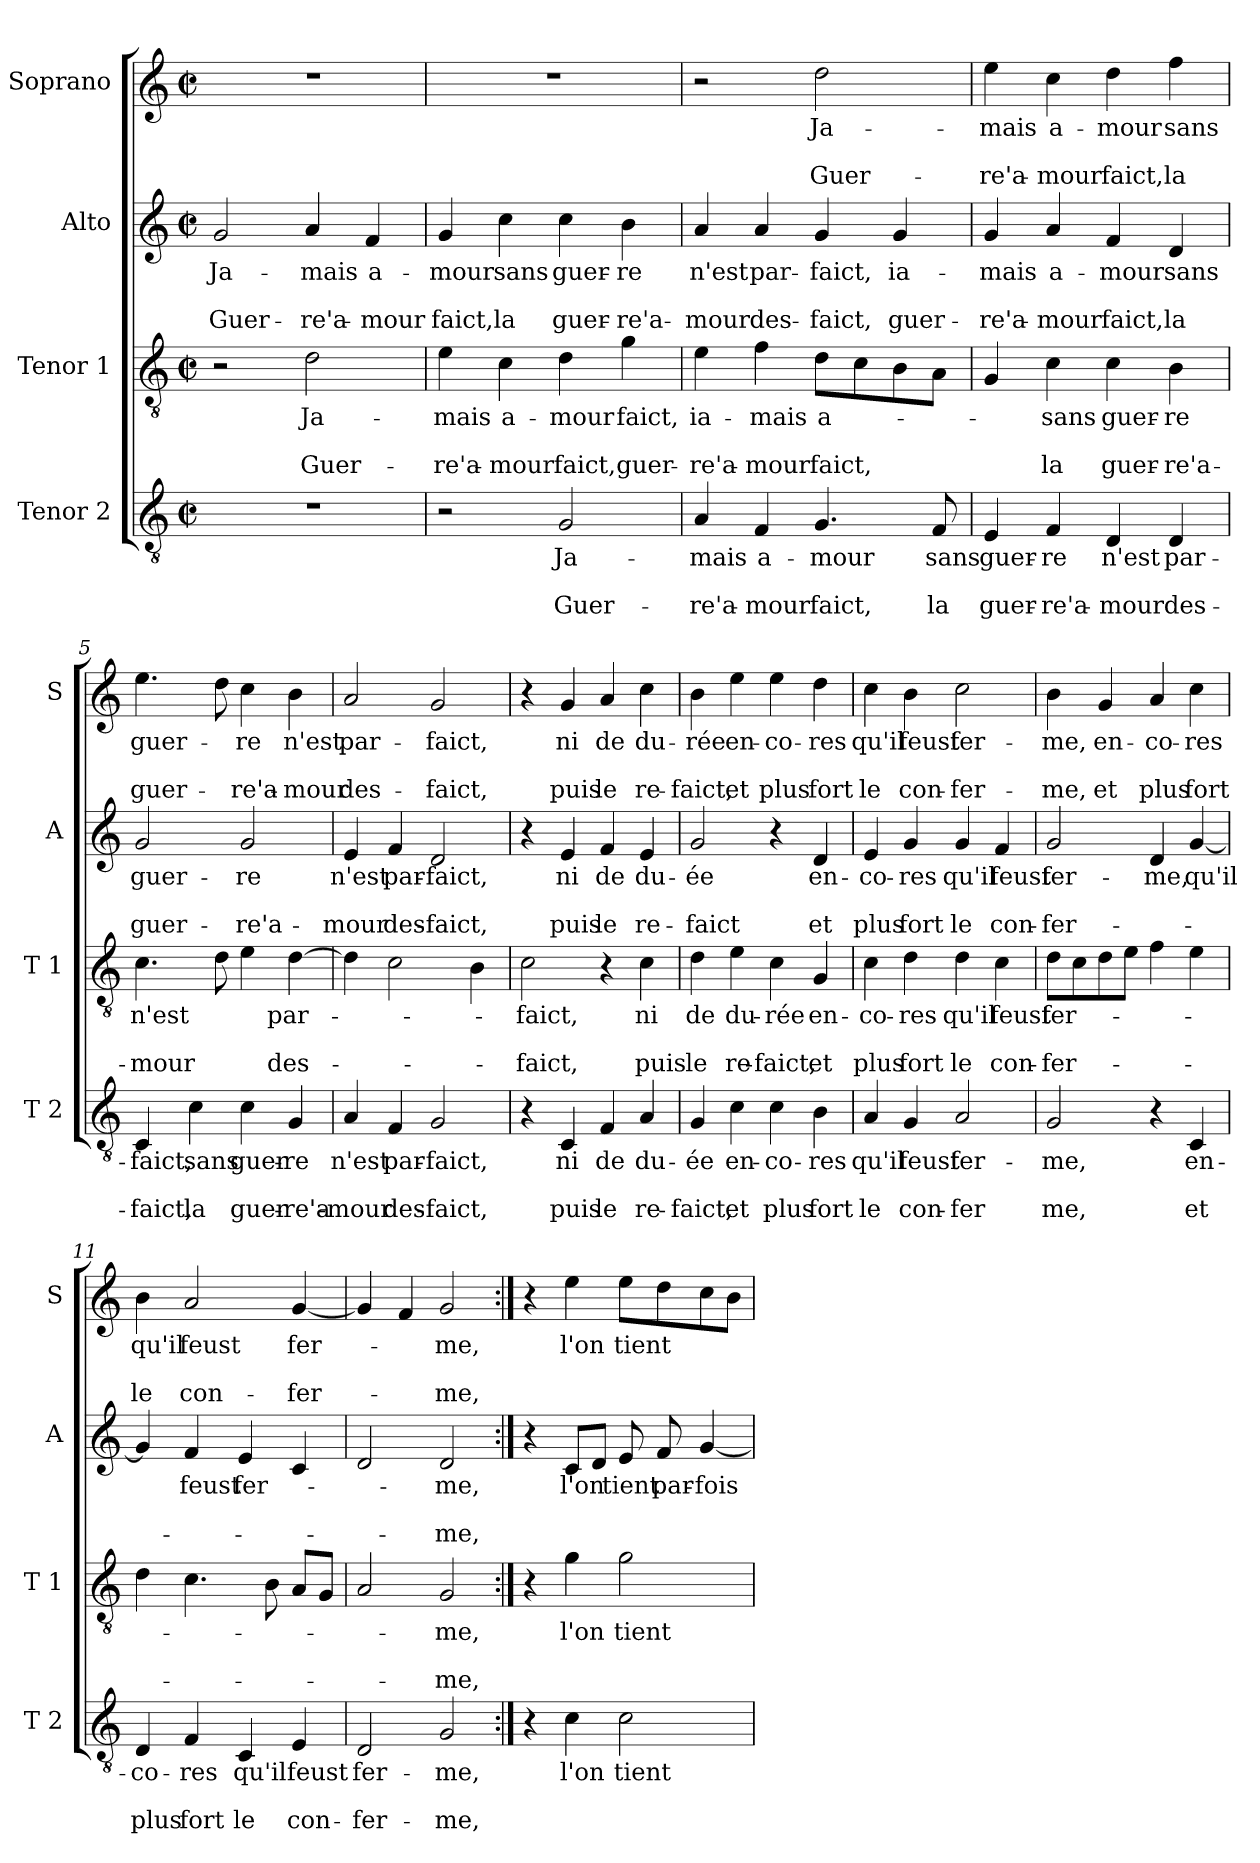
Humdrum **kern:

**kern	**text	**text	**text	**kern	**text	**text	**text	**kern	**text	**text	**text	**kern	**text	**text	**text
*part4	*part4	*part4	*part4	*part3	*part3	*part3	*part3	*part2	*part2	*part2	*part2	*part1	*part1	*part1	*part1
*staff4	*staff4	*staff4	*staff4	*staff3	*staff3	*staff3	*staff3	*staff2	*staff2	*staff2	*staff2	*staff1	*staff1	*staff1	*staff1
*I"Tenor 2	*	*	*	*I"Tenor 1	*	*	*	*I"Alto	*	*	*	*I"Soprano	*	*	*
*I'T 2	*	*	*	*I'T 1	*	*	*	*I'A	*	*	*	*I'S	*	*	*
*clefGv2	*	*	*	*clefGv2	*	*	*	*clefG2	*	*	*	*clefG2	*	*	*
*k[]	*	*	*	*k[]	*	*	*	*k[]	*	*	*	*k[]	*	*	*
*C:	*	*	*	*C:	*	*	*	*C:	*	*	*	*C:	*	*	*
*M2/2	*	*	*	*M2/2	*	*	*	*M2/2	*	*	*	*M2/2	*	*	*
*met(c|)	*	*	*	*met(c|)	*	*	*	*met(c|)	*	*	*	*met(c|)	*	*	*
=1	=1	=1	=1	=1	=1	=1	=1	=1	=1	=1	=1	=1	=1	=1	=1
!	!	!	!	!	!	!	!	!	!LO:LY:b	!	!LO:LY:b	!	!	!	!
1r	.	.	.	2r	.	.	.	2g/	Ja-	.	Guer-	1r	.	.	.
!	!	!	!	!	!LO:LY:b	!	!LO:LY:b	!	!LO:LY:b	!	!LO:LY:b	!	!	!	!
.	.	.	.	2d\	Ja-	.	Guer-	4a/	-mais	.	-re'a-	.	.	.	.
!	!	!	!	!	!	!	!	!	!LO:LY:b	!	!LO:LY:b	!	!	!	!
.	.	.	.	.	.	.	.	4f/	a-	.	-mour	.	.	.	.
=2	=2	=2	=2	=2	=2	=2	=2	=2	=2	=2	=2	=2	=2	=2	=2
!	!	!	!	!	!LO:LY:b	!	!LO:LY:b	!	!LO:LY:b	!	!LO:LY:b	!	!	!	!
2r	.	.	.	4e\	-mais	.	-re'a-	4g/	-mour	.	faict,	1r	.	.	.
!	!	!	!	!	!LO:LY:b	!	!LO:LY:b	!	!LO:LY:b	!	!LO:LY:b	!	!	!	!
.	.	.	.	4c\	a-	.	-mour	4cc\	sans	.	la	.	.	.	.
!	!LO:LY:b	!	!LO:LY:b	!	!LO:LY:b	!	!LO:LY:b	!	!LO:LY:b	!	!LO:LY:b	!	!	!	!
2G/	Ja-	.	Guer-	4d\	-mour	.	faict,	4cc\	guer-	.	guer-	.	.	.	.
!	!	!	!	!	!LO:LY:b	!	!LO:LY:b	!	!LO:LY:b	!	!LO:LY:b	!	!	!	!
.	.	.	.	4g\	faict,	.	guer-	4b\	-re	.	-re'a-	.	.	.	.
=3	=3	=3	=3	=3	=3	=3	=3	=3	=3	=3	=3	=3	=3	=3	=3
!	!LO:LY:b	!	!LO:LY:b	!	!LO:LY:b	!	!LO:LY:b	!	!LO:LY:b	!	!LO:LY:b	!	!	!	!
4A/	-mais	.	-re'a-	4e\	ia-	.	-re'a-	4a/	n'est	.	-mour	2r	.	.	.
!	!LO:LY:b	!	!LO:LY:b	!	!LO:LY:b	!	!LO:LY:b	!	!LO:LY:b	!	!LO:LY:b	!	!	!	!
4F/	a-	.	-mour	4f\	-mais	.	-mour	4a/	par-	.	des-	.	.	.	.
!	!LO:LY:b	!	!LO:LY:b	!	!LO:LY:b	!	!LO:LY:b	!	!LO:LY:b	!	!LO:LY:b	!	!LO:LY:b	!	!LO:LY:b
4.G/	-mour	.	faict,	8d\L	a-	.	faict,	4g/	-faict,	.	-faict,	2dd\	Ja-	.	Guer-
.	.	.	.	8c\	.	.	.	.	.	.	.	.	.	.	.
!	!	!	!	!	!	!	!	!	!LO:LY:b	!	!LO:LY:b	!	!	!	!
.	.	.	.	8B\	.	.	.	4g/	ia-	.	guer-	.	.	.	.
!	!LO:LY:b	!	!LO:LY:b	!	!	!	!	!	!	!	!	!	!	!	!
8F/	sans	.	la	8A\J	.	.	.	.	.	.	.	.	.	.	.
=4	=4	=4	=4	=4	=4	=4	=4	=4	=4	=4	=4	=4	=4	=4	=4
!	!LO:LY:b	!	!LO:LY:b	!	!	!	!	!	!LO:LY:b	!	!LO:LY:b	!	!LO:LY:b	!	!LO:LY:b
4E/	guer-	.	guer-	4G/	.	.	.	4g/	-mais	.	-re'a-	4ee\	-mais	.	-re'a-
!	!LO:LY:b	!	!LO:LY:b	!	!LO:LY:b	!	!LO:LY:b	!	!LO:LY:b	!	!LO:LY:b	!	!LO:LY:b	!	!LO:LY:b
4F/	-re	.	-re'a-	4c\	sans	.	la	4a/	a-	.	-mour	4cc\	a-	.	-mour
!	!LO:LY:b	!	!LO:LY:b	!	!LO:LY:b	!	!LO:LY:b	!	!LO:LY:b	!	!LO:LY:b	!	!LO:LY:b	!	!LO:LY:b
4D/	n'est	.	-mour	4c\	guer-	.	guer-	4f/	-mour	.	faict,	4dd\	-mour	.	faict,
!	!LO:LY:b	!	!LO:LY:b	!	!LO:LY:b	!	!LO:LY:b	!	!LO:LY:b	!	!LO:LY:b	!	!LO:LY:b	!	!LO:LY:b
4D/	par-	.	des-	4B\	-re	.	-re'a-	4d/	sans	.	la	4ff\	sans	.	la
!!LO:LB:g=z
=5	=5	=5	=5	=5	=5	=5	=5	=5	=5	=5	=5	=5	=5	=5	=5
!	!LO:LY:b	!	!LO:LY:b	!	!LO:LY:b	!	!LO:LY:b	!	!LO:LY:b	!	!LO:LY:b	!	!LO:LY:b	!	!LO:LY:b
4C/	-faict,	.	-faict,	4.c\	n'est	.	-mour	2g/	guer-	.	guer-	4.ee\	guer-	.	guer-
!	!LO:LY:b	!	!LO:LY:b	!	!	!	!	!	!	!	!	!	!	!	!
4c\	sans	.	la	.	.	.	.	.	.	.	.	.	.	.	.
.	.	.	.	8d\	.	.	.	.	.	.	.	8dd\	.	.	.
!	!LO:LY:b	!	!LO:LY:b	!	!	!	!	!	!LO:LY:b	!	!LO:LY:b	!	!LO:LY:b	!	!LO:LY:b
4c\	guer-	.	guer-	4e\	.	.	.	2g/	-re	.	-re'a-	4cc\	-re	.	-re'a-
!	!LO:LY:b	!	!LO:LY:b	!	!LO:LY:b	!	!LO:LY:b	!	!	!	!	!	!LO:LY:b	!	!LO:LY:b
4G/	-re	.	-re'a-	[4d\	par-	.	des-	.	.	.	.	4b\	n'est	.	-mour
=6	=6	=6	=6	=6	=6	=6	=6	=6	=6	=6	=6	=6	=6	=6	=6
!	!LO:LY:b	!	!LO:LY:b	!	!	!	!	!	!LO:LY:b	!	!LO:LY:b	!	!LO:LY:b	!	!LO:LY:b
4A/	n'est	.	-mour	4d\]	.	.	.	4e/	n'est	.	-mour	2a/	par-	.	des-
!	!LO:LY:b	!	!LO:LY:b	!	!	!	!	!	!LO:LY:b	!	!LO:LY:b	!	!	!	!
4F/	par-	.	des-	2c\	.	.	.	4f/	par-	.	des-	.	.	.	.
!	!LO:LY:b	!	!LO:LY:b	!	!	!	!	!	!LO:LY:b	!	!LO:LY:b	!	!LO:LY:b	!	!LO:LY:b
2G/	-faict,	.	-faict,	.	.	.	.	2d/	-faict,	.	-faict,	2g/	-faict,	.	-faict,
.	.	.	.	4B\	.	.	.	.	.	.	.	.	.	.	.
=7	=7	=7	=7	=7	=7	=7	=7	=7	=7	=7	=7	=7	=7	=7	=7
!	!	!	!	!	!LO:LY:b	!	!LO:LY:b	!	!	!	!	!	!	!	!
4r	.	.	.	2c\	-faict,	.	-faict,	4r	.	.	.	4r	.	.	.
!	!LO:LY:b	!	!LO:LY:b	!	!	!	!	!	!LO:LY:b	!	!LO:LY:b	!	!LO:LY:b	!	!LO:LY:b
4C/	ni	.	puis	.	.	.	.	4e/	ni	.	puis	4g/	ni	.	puis
!	!LO:LY:b	!	!LO:LY:b	!	!	!	!	!	!LO:LY:b	!	!LO:LY:b	!	!LO:LY:b	!	!LO:LY:b
4F/	de	.	le	4r	.	.	.	4f/	de	.	le	4a/	de	.	le
!	!LO:LY:b	!	!LO:LY:b	!	!LO:LY:b	!	!LO:LY:b	!	!LO:LY:b	!	!LO:LY:b	!	!LO:LY:b	!	!LO:LY:b
4A/	du-	.	re-	4c\	ni	.	puis	4e/	du-	.	re-	4cc\	du-	.	re-
=8	=8	=8	=8	=8	=8	=8	=8	=8	=8	=8	=8	=8	=8	=8	=8
!	!LO:LY:b	!	!LO:LY:b	!	!LO:LY:b	!	!LO:LY:b	!	!LO:LY:b	!	!LO:LY:b	!	!LO:LY:b	!	!LO:LY:b
4G/	-ée	.	-faict,	4d\	de	.	le	2g/	-ée	.	-faict	4b\	-rée	.	-faict,
!	!LO:LY:b	!	!LO:LY:b	!	!LO:LY:b	!	!LO:LY:b	!	!	!	!	!	!LO:LY:b	!	!LO:LY:b
4c\	en-	.	et	4e\	du-	.	re-	.	.	.	.	4ee\	en-	.	et
!	!LO:LY:b	!	!LO:LY:b	!	!LO:LY:b	!	!LO:LY:b	!	!	!	!	!	!LO:LY:b	!	!LO:LY:b
4c\	-co-	.	plus	4c\	-rée	.	-faict,	4r	.	.	.	4ee\	-co-	.	plus
!	!LO:LY:b	!	!LO:LY:b	!	!LO:LY:b	!	!LO:LY:b	!	!LO:LY:b	!	!LO:LY:b	!	!LO:LY:b	!	!LO:LY:b
4B\	-res	.	fort	4G/	en-	.	et	4d/	en-	.	et	4dd\	-res	.	fort
=9	=9	=9	=9	=9	=9	=9	=9	=9	=9	=9	=9	=9	=9	=9	=9
!	!LO:LY:b	!	!LO:LY:b	!	!LO:LY:b	!	!LO:LY:b	!	!LO:LY:b	!	!LO:LY:b	!	!LO:LY:b	!	!LO:LY:b
4A/	qu'il	.	le	4c\	-co-	.	plus	4e/	-co-	.	plus	4cc\	qu'il	.	le
!	!LO:LY:b	!	!LO:LY:b	!	!LO:LY:b	!	!LO:LY:b	!	!LO:LY:b	!	!LO:LY:b	!	!LO:LY:b	!	!LO:LY:b
4G/	feust	.	con-	4d\	-res	.	fort	4g/	-res	.	fort	4b\	feust	.	con-
!	!LO:LY:b	!	!LO:LY:b	!	!LO:LY:b	!	!LO:LY:b	!	!LO:LY:b	!	!LO:LY:b	!	!LO:LY:b	!	!LO:LY:b
2A/	fer-	.	-fer	4d\	qu'il	.	le	4g/	qu'il	.	le	2cc\	fer-	.	-fer-
!	!	!	!	!	!LO:LY:b	!	!LO:LY:b	!	!LO:LY:b	!	!LO:LY:b	!	!	!	!
.	.	.	.	4c\	feust	.	con-	4f/	feust	.	con-	.	.	.	.
!!LO:PB:g=z
=10	=10	=10	=10	=10	=10	=10	=10	=10	=10	=10	=10	=10	=10	=10	=10
!	!LO:LY:b	!	!LO:LY:b	!	!LO:LY:b	!	!LO:LY:b	!	!LO:LY:b	!	!LO:LY:b	!	!LO:LY:b	!	!LO:LY:b
2G/	-me,	.	me,	8d\L	fer-	.	-fer-	2g/	fer-	.	-fer-	4b\	-me,	.	-me,
.	.	.	.	8c\	.	.	.	.	.	.	.	.	.	.	.
!	!	!	!	!	!	!	!	!	!	!	!	!	!LO:LY:b	!	!LO:LY:b
.	.	.	.	8d\	.	.	.	.	.	.	.	4g/	en-	.	et
.	.	.	.	8e\J	.	.	.	.	.	.	.	.	.	.	.
!	!	!	!	!	!	!	!	!	!LO:LY:b	!	!	!	!LO:LY:b	!	!LO:LY:b
4r	.	.	.	4f\	.	.	.	4d/	-me,	.	.	4a/	-co-	.	plus
!	!LO:LY:b	!	!LO:LY:b	!	!	!	!	!	!LO:LY:b	!	!	!	!LO:LY:b	!	!LO:LY:b
4C/	en-	.	et	4e\	.	.	.	[4g/	qu'il	.	.	4cc\	-res	.	fort
=11	=11	=11	=11	=11	=11	=11	=11	=11	=11	=11	=11	=11	=11	=11	=11
!	!LO:LY:b	!	!LO:LY:b	!	!	!	!	!	!	!	!	!	!LO:LY:b	!	!LO:LY:b
4D/	-co-	.	plus	4d\	.	.	.	4g/]	.	.	.	4b\	qu'il	.	le
!	!LO:LY:b	!	!LO:LY:b	!	!	!	!	!	!LO:LY:b	!	!	!	!LO:LY:b	!	!LO:LY:b
4F/	-res	.	fort	4.c\	.	.	.	4f/	feust	.	.	2a/	feust	.	con-
!	!LO:LY:b	!	!LO:LY:b	!	!	!	!	!	!LO:LY:b	!	!	!	!	!	!
4C/	qu'il	.	le	.	.	.	.	4e/	fer-	.	.	.	.	.	.
.	.	.	.	8B\	.	.	.	.	.	.	.	.	.	.	.
!	!LO:LY:b	!	!LO:LY:b	!	!	!	!	!	!	!	!	!	!LO:LY:b	!	!LO:LY:b
4E/	feust	.	con-	8A/L	.	.	.	4c/	.	.	.	[4g/	fer-	.	-fer-
.	.	.	.	8G/J	.	.	.	.	.	.	.	.	.	.	.
=12	=12	=12	=12	=12	=12	=12	=12	=12	=12	=12	=12	=12	=12	=12	=12
!	!LO:LY:b	!	!LO:LY:b	!	!	!	!	!	!	!	!	!	!	!	!
2D/	fer-	.	-fer-	2A/	.	.	.	2d/	.	.	.	4g/]	.	.	.
.	.	.	.	.	.	.	.	.	.	.	.	4f/	.	.	.
!	!LO:LY:b	!	!LO:LY:b	!	!LO:LY:b	!	!LO:LY:b	!	!LO:LY:b	!	!LO:LY:b	!	!LO:LY:b	!	!LO:LY:b
2G/	-me,	.	-me,	2G/	-me,	.	-me,	2d/	-me,	.	-me,	2g/	-me,	.	-me,
=13:|!	=13:|!	=13:|!	=13:|!	=13:|!	=13:|!	=13:|!	=13:|!	=13:|!	=13:|!	=13:|!	=13:|!	=13:|!	=13:|!	=13:|!	=13:|!
4r	.	.	.	4r	.	.	.	4r	.	.	.	4r	.	.	.
!	!LO:LY:b	!	!	!	!LO:LY:b	!	!	!	!LO:LY:b	!	!	!	!LO:LY:b	!	!
4c\	l'on	.	.	4g\	l'on	.	.	8c/L	l'on	.	.	4ee\	l'on	.	.
.	.	.	.	.	.	.	.	8d/J	.	.	.	.	.	.	.
!	!LO:LY:b	!	!	!	!LO:LY:b	!	!	!	!LO:LY:b	!	!	!	!LO:LY:b	!	!
2c\	tient	.	.	2g\	tient	.	.	8e/	tient	.	.	8ee\L	tient	.	.
!	!	!	!	!	!	!	!	!	!LO:LY:b	!	!	!	!	!	!
.	.	.	.	.	.	.	.	8f/	par-	.	.	8dd\	.	.	.
!	!	!	!	!	!	!	!	!	!LO:LY:b	!	!	!	!	!	!
.	.	.	.	.	.	.	.	[4g/	-fois	.	.	8cc\	.	.	.
.	.	.	.	.	.	.	.	.	.	.	.	8b\J	.	.	.
=	=	=	=	=	=	=	=	=	=	=	=	=	=	=	=
*-	*-	*-	*-	*-	*-	*-	*-	*-	*-	*-	*-	*-	*-	*-	*-
